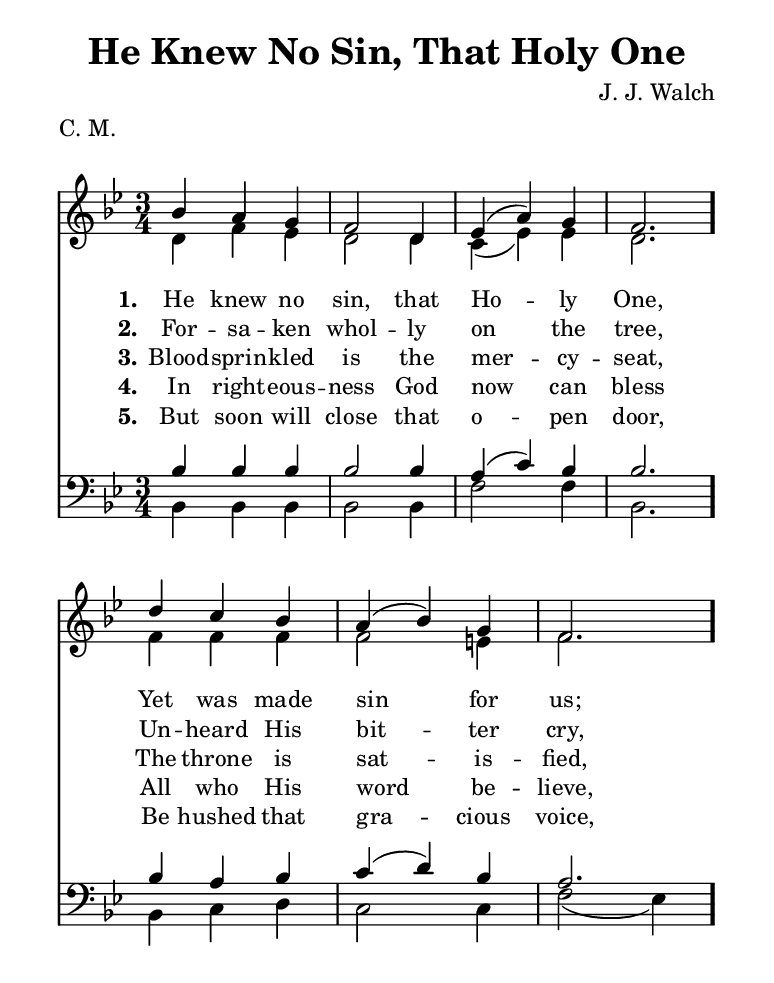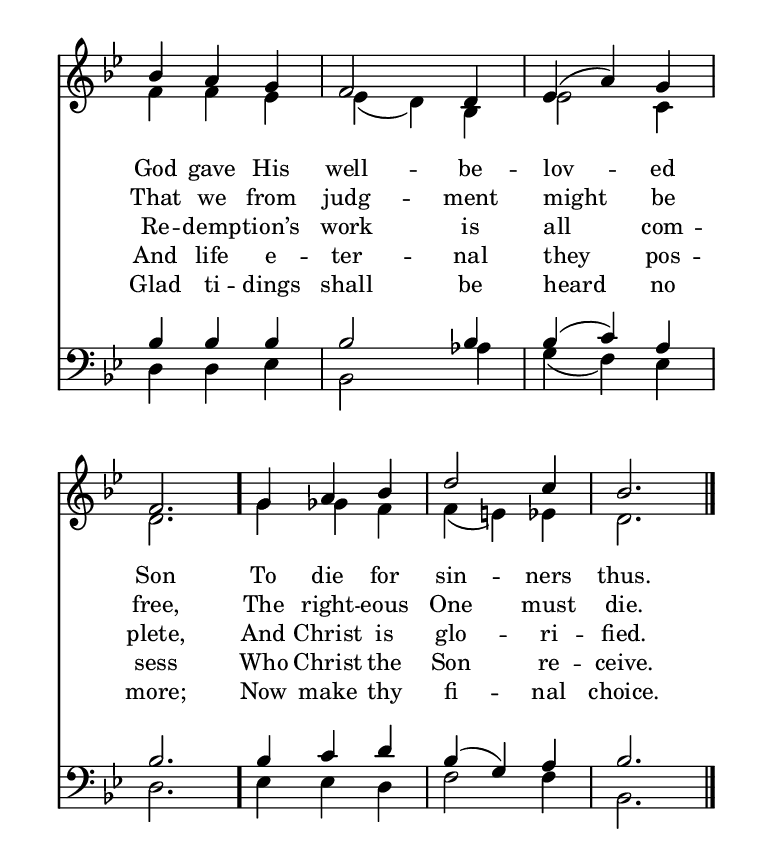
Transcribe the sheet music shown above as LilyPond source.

\include "common/global.ily"
\paper {
  \include "common/paper.ily"
  ragged-bottom = ##t
  ragged-last-bottom = ##t
  systems-per-page = ##f
  %page-count = ##f
}

\header{
  hymnnumber = "39"
  title = "He Knew No Sin, That Holy One"
  tunename = "Sawley"
  meter = "C. M."
  %poet = ""
  composer = "J. J. Walch"
  %copyright = ""
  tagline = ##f
}

% for fermata in MIDI
ta = { \tempo 4=96 }
tb = { \tempo 4=48 }

patternAA = { c4 c4 c4 | c2      c4 | c4( c4) c4 | c2. }
patternAB = { c4 c4 c4 | c2      c4 | c2      c4 | c2. }
patternAC = { c4 c4 c4 | c4( c4) c4 | c2      c4 | c2. }
patternBA = { c4 c4 c4 | c4( c4) c4 | c2.      }
patternBB = { c4 c4 c4 | c2      c4 | c2.      }
patternBC = { c4 c4 c4 | c2      c4 | c2( c4)  }

global = {
  \include "common/overrides.ily"
  \override Staff.TimeSignature.style = #'()
  \time 3/4
  \override Score.MetronomeMark.transparent = ##t % hide all fermata changes too
  \ta
  \key bes \major
  %\partial 4
  \autoBeamOff
}

notesSoprano = {
\global
\relative c'' {

  \changePitch \patternAA { bes a g  | f d     | ees a g | f }
  \changePitch \patternBA { d' c bes | a bes g | f       }
  \changePitch \patternAA { bes a g  | f d     | ees a g | f }
  \changePitch \patternBB { g a bes  | d c     | bes     }

  \bar "|."

}
}

notesAlto = {
\global
\relative e' {

  \changePitch \patternAA { d f ees | d d       | c ees ees | d }
  \changePitch \patternBB { f f f   | f e       | f         }
  \changePitch \patternAC { f f ees | ees d bes | ees c     | d }
  \changePitch \patternBA { g ges f | f e ees   | d         }

}
}

notesTenor = {
\global
\relative a {

  \changePitch \patternAA { bes bes bes | bes bes | a c bes | bes }
  \changePitch \patternBA { bes a bes   | c d bes | a       }
  \changePitch \patternAA { bes bes bes | bes bes | bes c a | bes }
  \changePitch \patternBA { bes c d     | bes g a | bes     }

}
}

notesBass = {
\global
\relative f, {

  \changePitch \patternAB { bes bes bes | bes bes  | f' f    | bes, }
  \changePitch \patternBC { bes c d     | c c      | f ees   }
  \changePitch \patternAA { d d ees     | bes aes' | g f ees | d    }
  \changePitch \patternBB { ees ees d   | f f      | bes,    }

}
}

wordsA = \lyricmode {
\set stanza = "1."

He knew no sin, that Ho -- ly One, \bar "."
Yet was made sin for us; \bar "." \break
God gave His well -- be -- lov -- ed Son \bar "."
To die for sin -- ners thus. \bar "." \break

}

wordsB = \lyricmode {
\set stanza = "2."

For -- sa -- ken whol -- ly on the tree,
Un -- heard His bit -- ter cry,
That we from judg -- ment might be free,
The right -- eous One must die.

}

wordsC = \lyricmode {
\set stanza = "3."

Blood -- sprin -- kled is the mer -- cy -- seat,
The throne is sat -- is -- fied,
Re -- demp -- tion’s work is all com -- plete,
And Christ is glo -- ri -- fied.

}

wordsD = \lyricmode {
\set stanza = "4."

In right -- eous -- ness God now can bless
All who His word be -- lieve,
And life e -- ter -- nal they pos -- sess
Who Christ the Son re -- ceive.

}

wordsE = \lyricmode {
\set stanza = "5."

But soon will close that o -- pen door,
Be hushed that gra -- cious voice,
Glad ti -- dings shall be heard no more;
Now make thy fi -- nal choice.

}

\score {
  \context ChoirStaff <<
    \context Staff = upper <<
      \set ChoirStaff.systemStartDelimiter = #'SystemStartBar
      \context Voice  = sopranos { \voiceOne << \notesSoprano >> }
      \context Voice  = altos { \voiceTwo << \notesAlto >> }
      \context Lyrics = one   \lyricsto sopranos \wordsA
      \context Lyrics = two   \lyricsto sopranos \wordsB
      \context Lyrics = three \lyricsto sopranos \wordsC
      \context Lyrics = four  \lyricsto sopranos \wordsD
      \context Lyrics = five  \lyricsto sopranos \wordsE
    >>
    \context Staff = men <<
      \clef bass
      \context Voice  = tenors { \voiceOne << \notesTenor >> }
      \context Voice  = basses { \voiceTwo << \notesBass >> }
    >>
  >>
  \layout {
    \include "common/layout.ily"
  }
  \midi{
    \include "common/midi.ily"
  }
}

\version "2.18.0"  % necessary for upgrading to future LilyPond versions.

% vi:set et ts=2 sw=2 ai nocindent syntax=lilypond:
